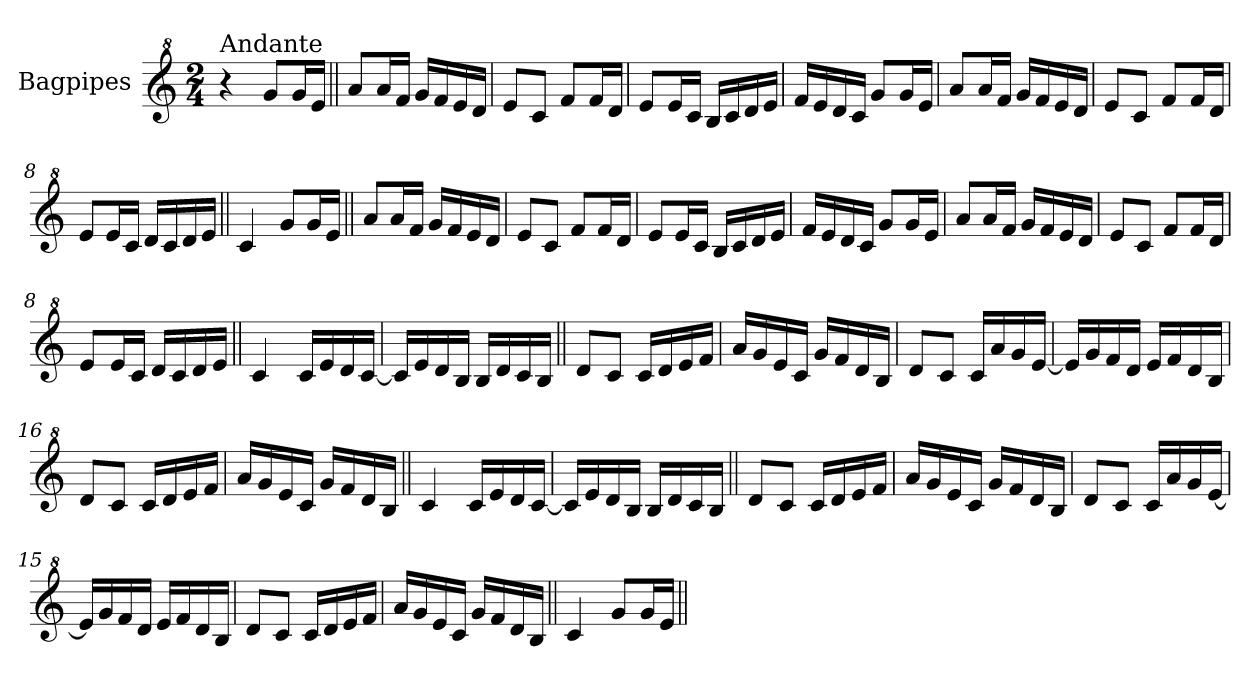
**kern
*part1
*staff1
*I"Bagpipes
*I'Bag
*clefG^2
*k[]
*C:
*M2/4
=1
!LO:TX:a:t=Andante
4r
8gg/L
16gg/L
16ee/JJ
=2||
8aa/L
16aa/L
16ff/JJ
16gg/LL
16ff/
16ee/
16dd/JJ
=3
8ee/L
8cc/J
8ff/L
16ff/L
16dd/JJ
=4
8ee/L
16ee/L
16cc/JJ
16b/LL
16cc/
16dd/
16ee/JJ
=5
16ff/LL
16ee/
16dd/
16cc/JJ
8gg/L
16gg/L
16ee/JJ
=6
8aa/L
16aa/L
16ff/JJ
16gg/LL
16ff/
16ee/
16dd/JJ
=7
8ee/L
8cc/J
8ff/L
16ff/L
16dd/JJ
!!LO:LB:g=z
=8
8ee/L
16ee/L
16cc/JJ
16dd/LL
16cc/
16dd/
16ee/JJ
=9||
4cc/
8gg/L
16gg/L
16ee/JJ
=2||
8aa/L
16aa/L
16ff/JJ
16gg/LL
16ff/
16ee/
16dd/JJ
=3
8ee/L
8cc/J
8ff/L
16ff/L
16dd/JJ
=4
8ee/L
16ee/L
16cc/JJ
16b/LL
16cc/
16dd/
16ee/JJ
=5
16ff/LL
16ee/
16dd/
16cc/JJ
8gg/L
16gg/L
16ee/JJ
=6
8aa/L
16aa/L
16ff/JJ
16gg/LL
16ff/
16ee/
16dd/JJ
=7
8ee/L
8cc/J
8ff/L
16ff/L
16dd/JJ
!!LO:LB:g=z
=8
8ee/L
16ee/L
16cc/JJ
16dd/LL
16cc/
16dd/
16ee/JJ
=10||
4cc/
16cc/LL
16ee/
16dd/
[16cc/JJ
=11
16cc/LL]
16ee/
16dd/
16b/JJ
16b/LL
16dd/
16cc/
16b/JJ
=12||
8dd/L
8cc/J
16cc/LL
16dd/
16ee/
16ff/JJ
=13
16aa/LL
16gg/
16ee/
16cc/JJ
16gg/LL
16ff/
16dd/
16b/JJ
=14
8dd/L
8cc/J
16cc/LL
16aa/
16gg/
[16ee/JJ
!!LO:LB:g=z
=15
16ee/LL]
16gg/
16ff/
16dd/JJ
16ee/LL
16ff/
16dd/
16b/JJ
=16
8dd/L
8cc/J
16cc/LL
16dd/
16ee/
16ff/JJ
=17
16aa/LL
16gg/
16ee/
16cc/JJ
16gg/LL
16ff/
16dd/
16b/JJ
=18||
4cc/
16cc/LL
16ee/
16dd/
[16cc/JJ
=19
16cc/LL]
16ee/
16dd/
16b/JJ
16b/LL
16dd/
16cc/
16b/JJ
=12||
8dd/L
8cc/J
16cc/LL
16dd/
16ee/
16ff/JJ
=13
16aa/LL
16gg/
16ee/
16cc/JJ
16gg/LL
16ff/
16dd/
16b/JJ
=14
8dd/L
8cc/J
16cc/LL
16aa/
16gg/
[16ee/JJ
!!LO:LB:g=z
=15
16ee/LL]
16gg/
16ff/
16dd/JJ
16ee/LL
16ff/
16dd/
16b/JJ
=16
8dd/L
8cc/J
16cc/LL
16dd/
16ee/
16ff/JJ
=17
16aa/LL
16gg/
16ee/
16cc/JJ
16gg/LL
16ff/
16dd/
16b/JJ
=20||
4cc/
8gg/L
16gg/L
16ee/JJ
=||
*-
